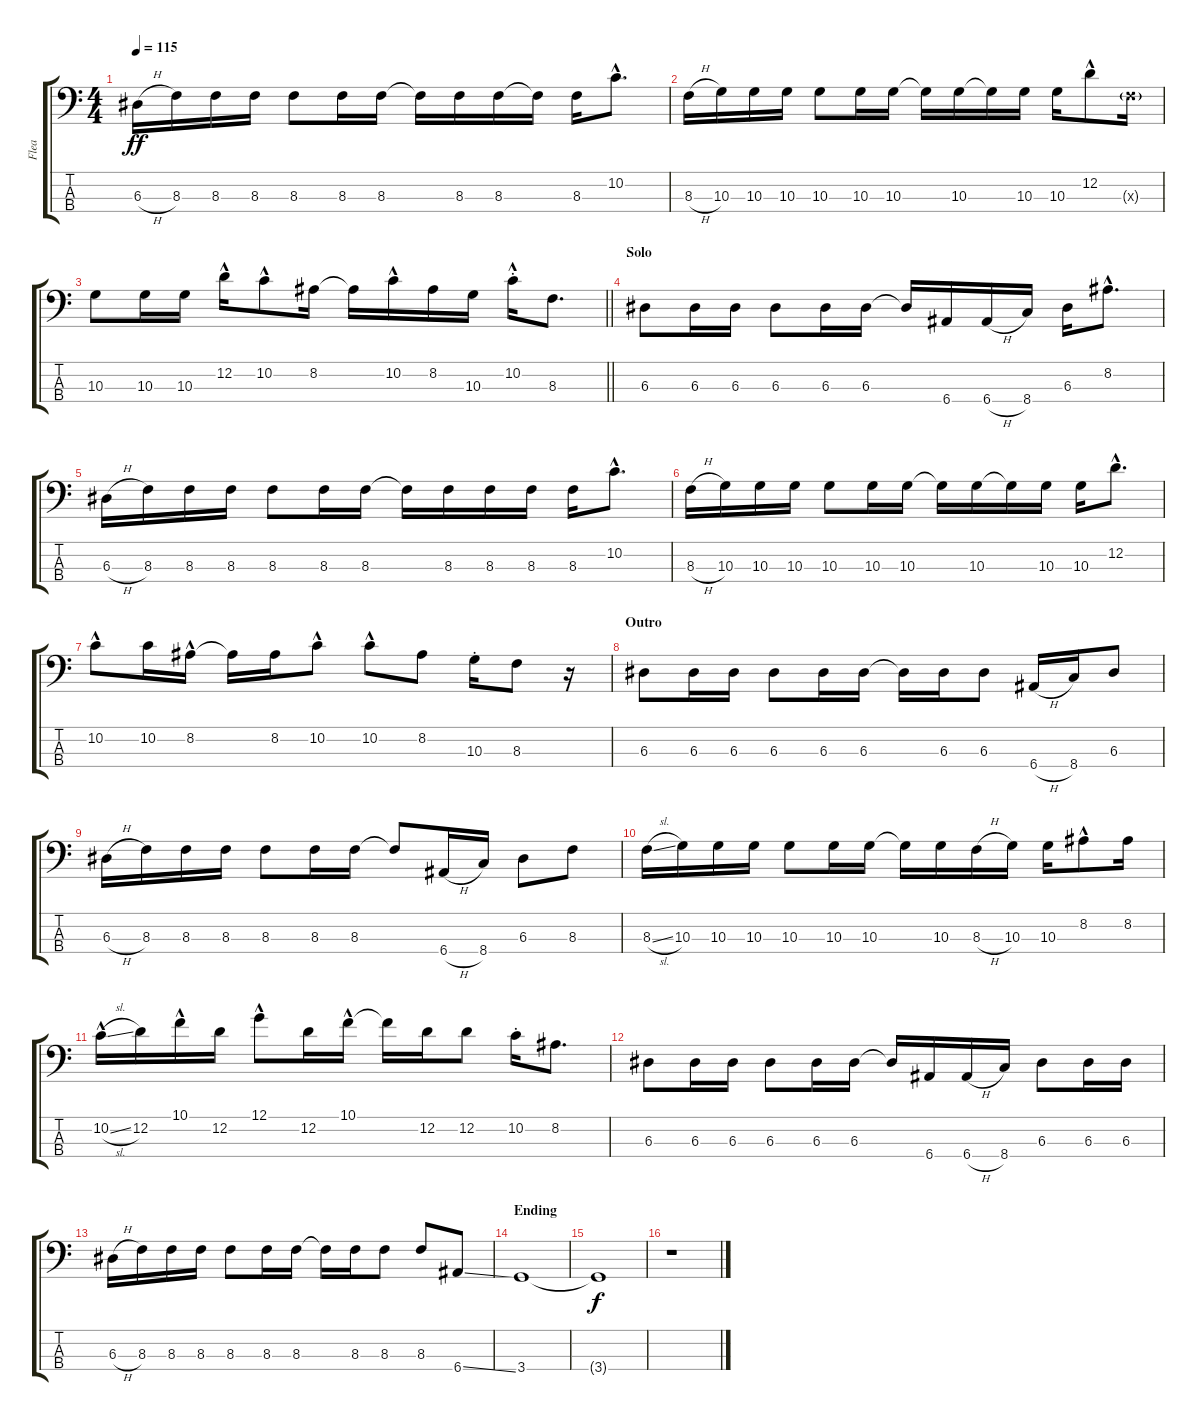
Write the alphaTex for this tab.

\track ("Flea" "Flea") {instrument electricbassfinger}
\staff {score tabs}
\tuning (G2 D2 A1 E1) {hide}
\ts (4 4)
\tempo 115
\clef f4
\ks c
6.3{h}.16{dy ff} 8.3.16 8.3.16 8.3.16 8.3.8 8.3.16 8.3.16 8.3{t}.16 8.3.16 8.3.16 8.3{t}.16 8.3.16 10.2{hac}.8{d} |
8.3{h}.16 10.3.16 10.3.16 10.3.16 10.3.8 10.3.16 10.3.16 10.3{t}.16 10.3.16 10.3{t}.16 10.3.16 10.3.16 12.2{hac}.8 8.3{g x}.16 |
\barLineRight lightlight
10.3.8 10.3.16 10.3.16 12.2{hac}.16 10.2{hac}.8 8.2.16 8.2{t}.16 10.2{hac}.16 8.2.16 10.3.16 10.2{hac st}.16 8.3.8{d} |
\section ("" "Solo")
6.3.8 6.3.16 6.3.16 6.3.8 6.3.16 6.3.16 6.3{t}.16 6.4.16 6.4{h}.16 8.4.16 6.3.16 8.2{hac}.8{d} |
6.3{h}.16 8.3.16 8.3.16 8.3.16 8.3.8 8.3.16 8.3.16 8.3{t}.16 8.3.16 8.3.16 8.3.16 8.3.16 10.2{hac}.8{d} |
8.3{h}.16 10.3.16 10.3.16 10.3.16 10.3.8 10.3.16 10.3.16 10.3{t}.16 10.3.16 10.3{t}.16 10.3.16 10.3.16 12.2{hac}.8{d} |
10.2{hac}.8 10.2.16 8.2{hac}.16 8.2{t}.16 8.2.16 10.2{hac}.8 10.2{hac}.8 8.2.8 10.3{st}.16 8.3.8 r.16 |
\section ("" "Outro")
6.3.8 6.3.16 6.3.16 6.3.8 6.3.16 6.3.16 6.3{t}.16 6.3.16 6.3.8 6.4{h}.16 8.4.16 6.3.8 |
6.3{h}.16 8.3.16 8.3.16 8.3.16 8.3.8 8.3.16 8.3.16 8.3{t}.8 6.4{h}.16 8.4.16 6.3.8 8.3.8 |
8.3{sl}.16 10.3.16 10.3.16 10.3.16 10.3.8 10.3.16 10.3.16 10.3{t}.16 10.3.16 8.3{h}.16 10.3.16 10.3.16 8.2{hac}.8 8.2.16 |
10.2{sl hac}.16 12.2.16 10.1{hac}.16 12.2.16 12.1{hac}.8 12.2.16 10.1{hac}.16 10.1{t}.16 12.2.16 12.2.8 10.2{st}.16 8.2.8{d} |
6.3.8 6.3.16 6.3.16 6.3.8 6.3.16 6.3.16 6.3{t}.16 6.4.16 6.4{h}.16 8.4.16 6.3.8 6.3.16 6.3.16 |
6.3{h}.16 8.3.16 8.3.16 8.3.16 8.3.8 8.3.16 8.3.16 8.3{t}.16 8.3.16 8.3.8 8.3.8 6.4{ss}.8 |
\section ("" "Ending")
3.4.1 |
3.4{t}.1{dy f} |
r.1
